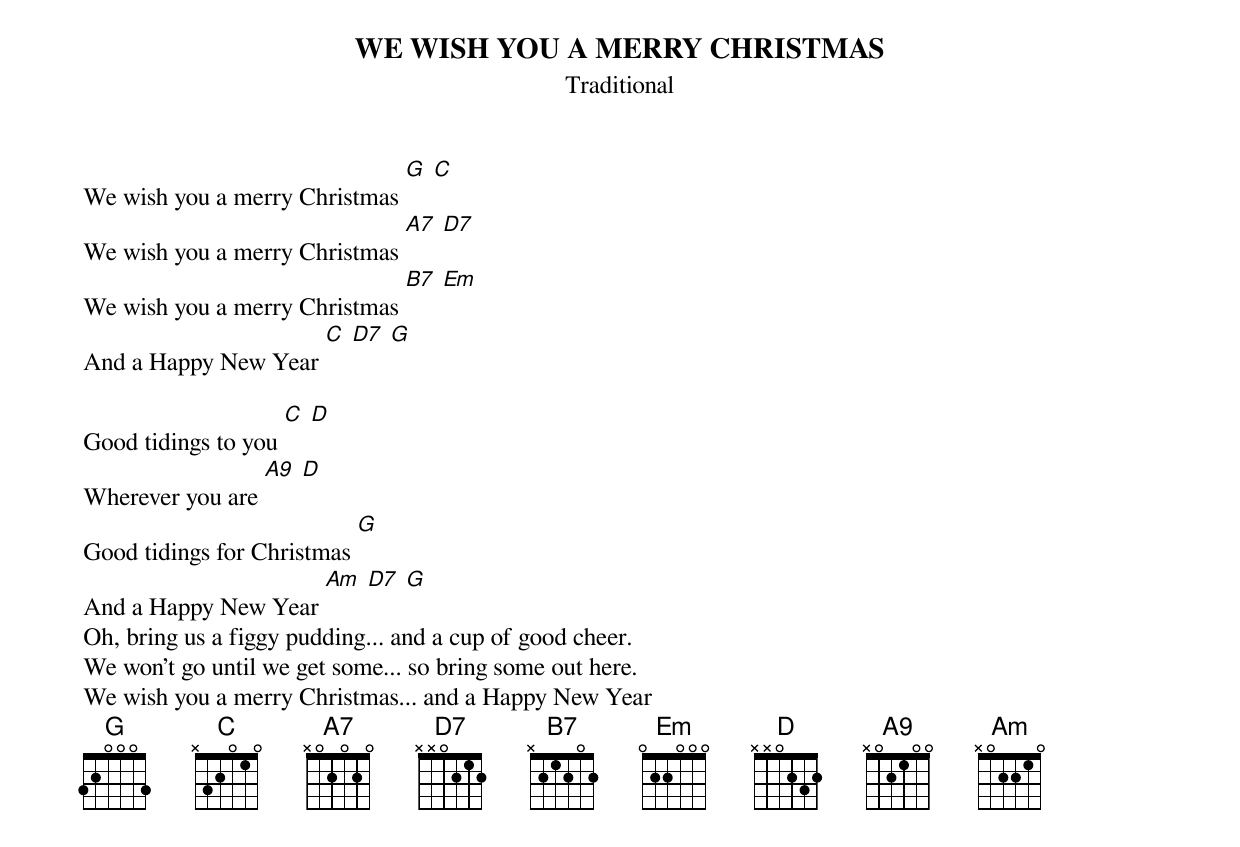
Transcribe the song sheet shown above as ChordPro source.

{t:WE WISH YOU A MERRY CHRISTMAS}
{st:Traditional}

We wish you a merry Christmas [G] [C]
We wish you a merry Christmas [A7] [D7]
We wish you a merry Christmas [B7] [Em]
And a Happy New Year [C] [D7] [G]

Good tidings to you [C] [D]
Wherever you are [A9] [D]
Good tidings for Christmas [G]
And a Happy New Year [Am] [D7] [G]
Oh, bring us a figgy pudding... and a cup of good cheer.
We won't go until we get some... so bring some out here.
We wish you a merry Christmas... and a Happy New Year
